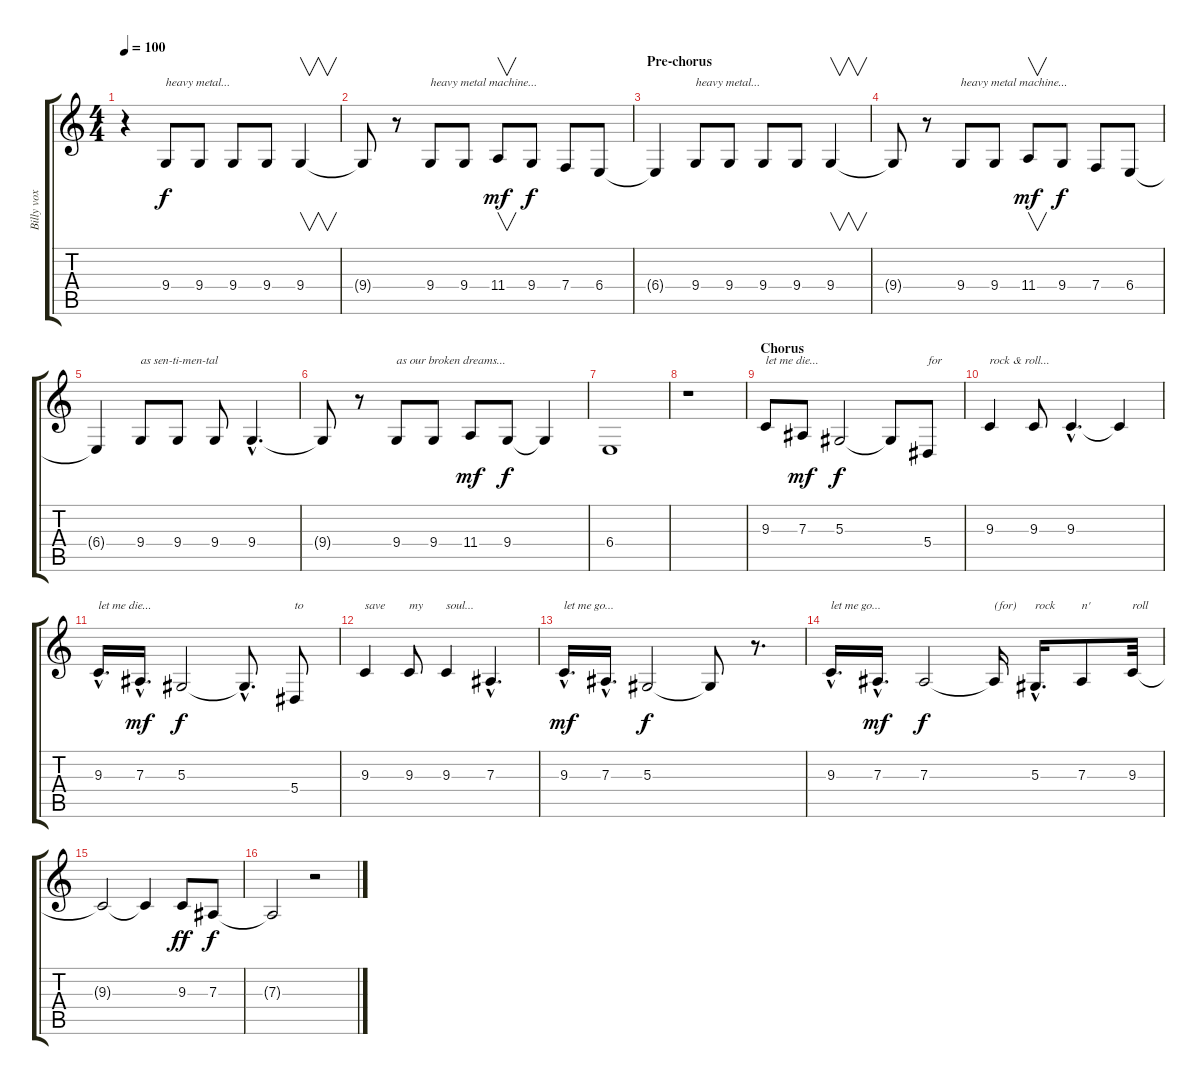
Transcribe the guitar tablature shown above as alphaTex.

\track ("Billy vox" "Billy vox") {instrument lead6voice}
\staff {score tabs}
\tuning (C4 G3 Eb3 Bb2 F2 C2) {hide}
\ts (4 4)
\tempo 100
\clef g2
\ks c
r.4{dy f} 9.4.8{txt "heavy metal..."} 9.4.8 9.4.8 9.4.8 9.4.4{v} |
9.4{t}.8 r.8 9.4.8{txt "heavy metal machine..."} 9.4.8 11.4.8{v dy mf} 9.4.8{dy f} 7.4.8 6.4.8 |
\section ("" "Pre-chorus")
6.4{t}.4 9.4.8{txt "heavy metal..."} 9.4.8 9.4.8 9.4.8 9.4.4{v} |
9.4{t}.8 r.8 9.4.8{txt "heavy metal machine..."} 9.4.8 11.4.8{v dy mf} 9.4.8{dy f} 7.4.8 6.4.8 |
6.4{t}.4 9.4.8{txt "as sen-ti-men-tal"} 9.4.8 9.4.8 9.4{hac}.4{d} |
9.4{t}.8 r.8 9.4.8{txt "as our broken dreams..."} 9.4.8 11.4.8{dy mf} 9.4.8{dy f} 9.4{t}.4 |
6.4.1 |
r.1 |
\section ("" "Chorus")
9.3.8{txt "let me die..."} 7.3.8{dy mf} 5.3.2{dy f} 5.3{t}.8 5.4.8{txt "for"} |
9.3.4{txt "rock & roll..."} 9.3.8 9.3{hac}.4{d} 9.3{t}.4 |
9.3{hac}.16{d txt "let me die..."} 7.3{hac}.16{d dy mf} 5.3.2{dy f} 5.3{hac t}.8{d} 5.4.8{txt "to"} |
9.3.4{txt "save"} 9.3.8{txt "my"} 9.3.4{txt "soul..."} 7.3{hac}.4{d} |
9.3{hac}.16{d txt "let me go..." dy mf} 7.3{hac}.16{d} 5.3.2{dy f} 5.3{t}.8 r.8{d} |
9.3{hac}.16{d txt "let me go..."} 7.3{hac}.16{d dy mf} 7.3.2{dy f} 7.3{t}.16{txt "(for)"} 5.3{hac}.16{d txt "rock"} 7.3.8{txt "n'"} 9.3.32{txt "roll"} |
9.3{t}.2 9.3{t}.4 9.3.8{dy ff} 7.3.8{dy f} |
7.3{t}.2 r.2
